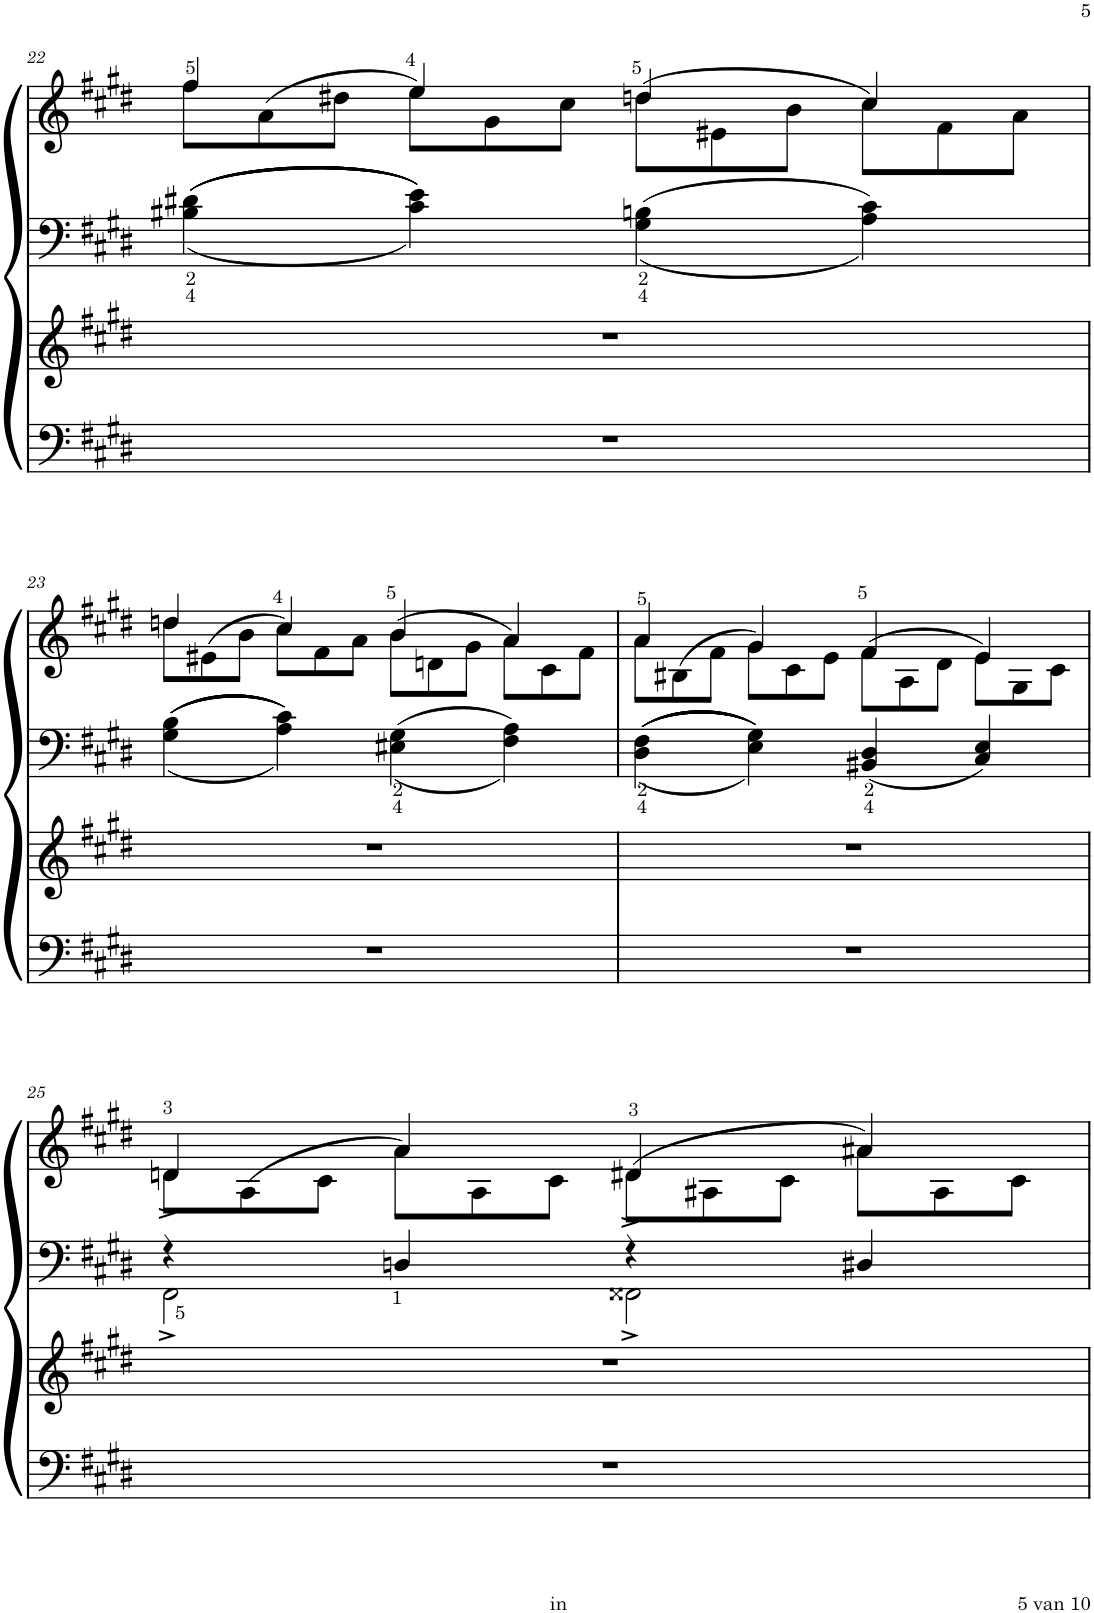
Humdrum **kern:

**kern	**kern	**kern	**kern
*part4	*part3	*part2	*part1
*staff4	*staff3	*staff2	*staff1
*I"Piano 2	*I"Piano 2	*I"Piano	*I"Piano
*I'Pno	*I'Pno	*I'Pno	*I'Pno
!!LO:PB:g=z
*clefF4	*clefG2	*clefF4	*clefG2
*k[f#c#g#d#]	*k[f#c#g#d#]	*k[f#c#g#d#]	*k[f#c#g#d#]
*M4/4	*M4/4	*M4/4	*M4/4
*	*	*	*Xbrackettup
=22	=22	=22	=22
*	*	*	*^
1r	1r	4B#X\ 4d#X\	12ff#>\L	4ff#/
.	.	.	(12a\	.
.	.	.	12dd#X\J	.
.	.	4c#\ 4e\	12ee>\L)	4ee/
.	.	.	12g#\	.
.	.	.	12cc#\J	.
.	.	4G#\ 4Bn\	(>12ddn>\L	4dd/
.	.	.	12e#X\	.
.	.	.	12b\J	.
.	.	4A\ 4c#\	12cc#\L)	4cc#/
.	.	.	12f#\	.
.	.	.	12a\J	.
!!LO:LB:g=z	!!
=23	=23	=23	=23	=23
1r	1r	4G#\ 4B\	12ddn\L	4dd/
.	.	.	(12e#X\	.
.	.	.	12b\J	.
.	.	4A\ 4c#\	12cc#>\L)	4cc#/
.	.	.	12f#\	.
.	.	.	12a\J	.
.	.	4E#X\ 4G#\	(>12b>\L	4b/
.	.	.	12dn\	.
.	.	.	12g#\J	.
.	.	4F#\ 4A\	12a\L)	4a/
.	.	.	12c#\	.
.	.	.	12f#\J	.
=24	=24	=24	=24	=24
1r	1r	4D#\ 4F#\	12a>\L	4a/
.	.	.	(12B#X\	.
.	.	.	12f#\J	.
.	.	4E\ 4G#\	12g#\L)	4g#/
.	.	.	12c#\	.
.	.	.	12e\J	.
.	.	4BB#X/ 4D#/	(>12f#>\L	4f#/
.	.	.	12A\	.
.	.	.	12d#\J	.
.	.	4C#/ 4E/	12e\L)	4e/
.	.	.	12G#\	.
.	.	.	12c#\J	.
!!LO:LB:g=z	!!
=25	=25	=25	=25	=25
*	*	*^	*	*
1r	1r	4r	2FF#^\	12dn>^\L	4d/
.	.	.	.	(12A\	.
.	.	.	.	12c#\J	.
.	.	4Dn</	.	12a\L)	4a/
.	.	.	.	12A\	.
.	.	.	.	12c#\J	.
.	.	4r	2FF##X^\	(>12d#X>^\L	4d#/
.	.	.	.	12A#X\	.
.	.	.	.	12c#\J	.
.	.	4D#X/	.	12a#X\L)	4a#/
.	.	.	.	12A#\	.
.	.	.	.	12c#\J	.
*	*	*v	*v	*	*
*	*	*	*v	*v
=	=	=	=
*-	*-	*-	*-
